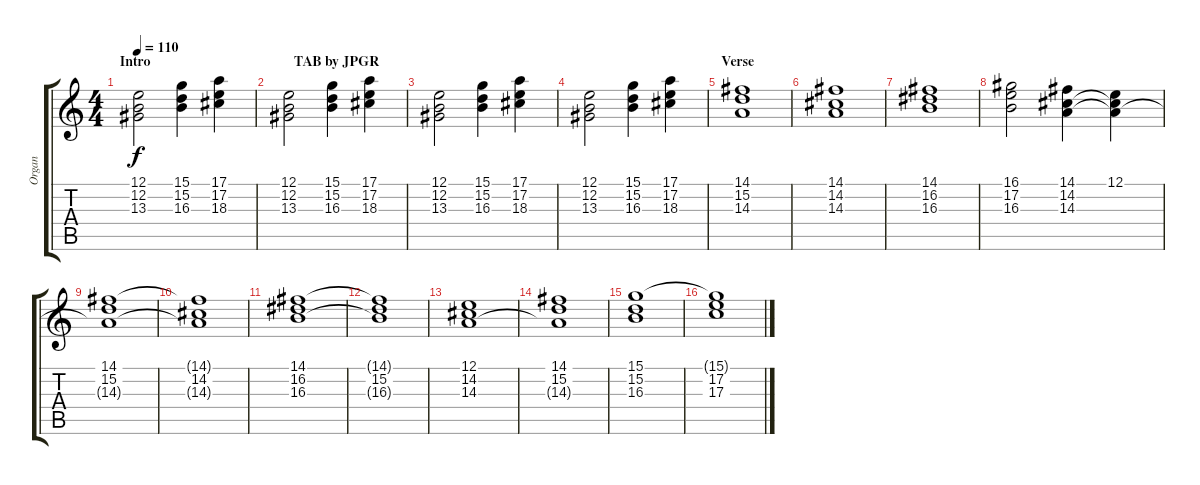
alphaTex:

\track ("Organ" "Organ") {instrument rockorgan}
\staff {score tabs}
\tuning (E4 B3 G3 D3 A2 E2) {hide}
\ts (4 4)
\section ("" "Intro                                         TAB by JPGR")
\tempo 110
\clef g2
\ks c
(12.1 12.2 13.3).2{dy f instrument rockorgan} (15.1 15.2 16.3).4 (17.1 17.2 18.3).4 |
(12.1 12.2 13.3).2 (15.1 15.2 16.3).4 (17.1 17.2 18.3).4 |
(12.1 12.2 13.3).2 (15.1 15.2 16.3).4 (17.1 17.2 18.3).4 |
(12.1 12.2 13.3).2 (15.1 15.2 16.3).4 (17.1 17.2 18.3).4 |
\section ("" "Verse")
(14.1 15.2 14.3).1{volume 9} |
(14.1 14.2 14.3).1 |
(14.1 16.2 16.3).1 |
(16.1 17.2 16.3).2 (14.1 14.2 14.3).4 (12.1 14.2{t} 14.3{t}).4 |
(14.1 15.2 14.3{t}).1 |
(14.1{t} 14.2 14.3{t}).1 |
(14.1 16.2 16.3).1 |
(14.1{t} 15.2 16.3{t}).1 |
(12.1 14.2 14.3).1 |
(14.1 15.2 14.3{t}).1 |
(15.1 15.2 16.3).1 |
(15.1{t} 17.2 17.3).1
